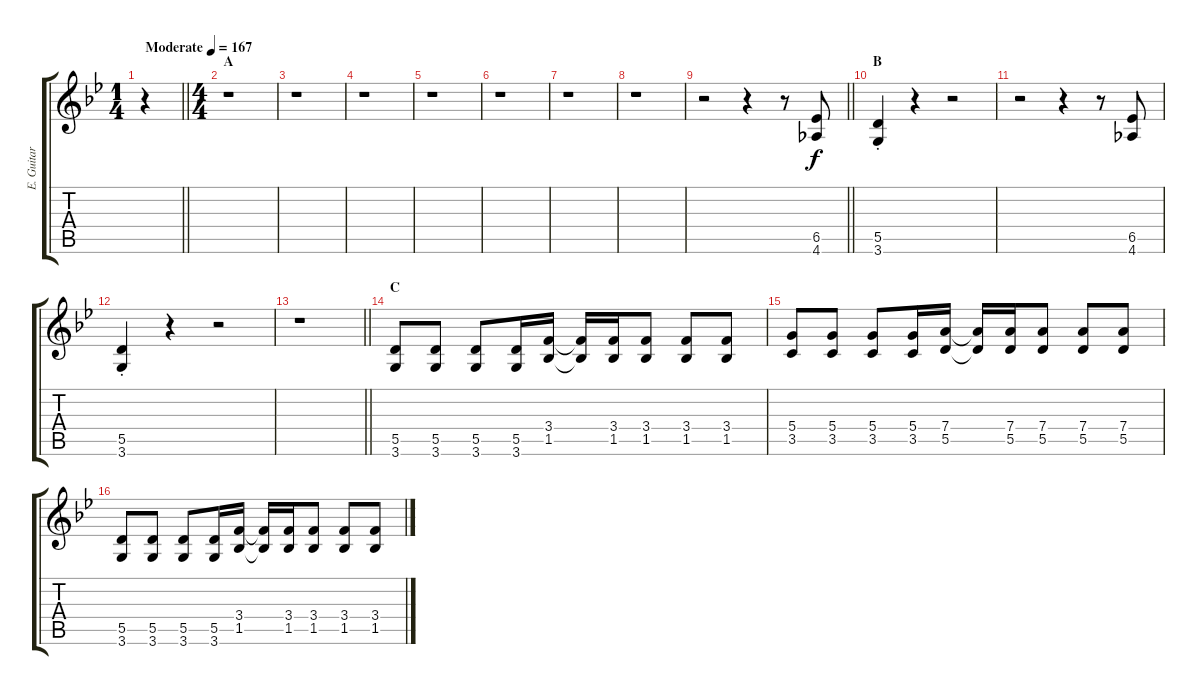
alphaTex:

\track ("E. Guitar II" "E. Guitar ") {instrument overdrivenguitar}
\staff {score tabs}
\tuning (E4 B3 G3 D3 A2 E2) {hide}
\ts (1 4)
\tempo (167 "Moderate")
\clef g2
\barLineRight lightlight
\ks bb
r.4{dy f instrument overdrivenguitar} |
\ts (4 4)
\section ("" "A")
r.1 |
r.1 |
r.1 |
r.1 |
r.1 |
r.1 |
r.1 |
\barLineRight lightlight
r.2 r.4 r.8 (6.5 4.6).8 |
\section ("" "B")
(5.5{st} 3.6{st}).4 r.4 r.2 |
r.2 r.4 r.8 (6.5 4.6).8 |
(5.5{st} 3.6{st}).4 r.4 r.2 |
\barLineRight lightlight
r.1 |
\section ("" "C")
(5.5 3.6).8 (5.5 3.6).8 (5.5 3.6).8 (5.5 3.6).16 (3.4 1.5).16 (3.4{t} 1.5{t}).16 (3.4 1.5).16 (3.4 1.5).8 (3.4 1.5).8 (3.4 1.5).8 |
(5.4 3.5).8 (5.4 3.5).8 (5.4 3.5).8 (5.4 3.5).16 (7.4 5.5).16 (7.4{t} 5.5{t}).16 (7.4 5.5).16 (7.4 5.5).8 (7.4 5.5).8 (7.4 5.5).8 |
(5.5 3.6).8 (5.5 3.6).8 (5.5 3.6).8 (5.5 3.6).16 (3.4 1.5).16 (3.4{t} 1.5{t}).16 (3.4 1.5).16 (3.4 1.5).8 (3.4 1.5).8 (3.4 1.5).8
